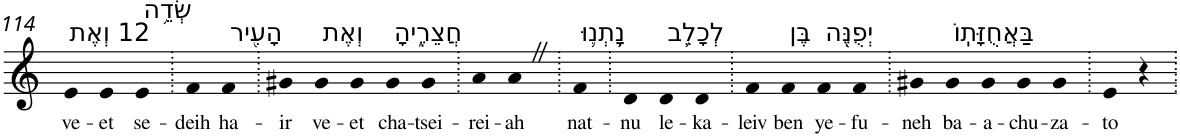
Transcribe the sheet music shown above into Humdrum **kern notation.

**kern	**text
*part1	*part1
*staff1	*staff1
*I"Piano	*
*I'Pno	*
!!LO:PB:g=z
*clefG2	*
*k[]	*
=114	=114
!LO:TX:a:t=12 וְאֶת	!
!	!LO:LY:b
4e	ve-
!	!LO:LY:b
4e	-et
!LO:TX:a:t=שְׂדֵ֥ה	!
!	!LO:LY:b
4e	se-
=115.	=115.
!	!LO:LY:b
4f	-deih
!LO:TX:a:t=הָעִ֖יר	!
!	!LO:LY:b
4f	ha-
=116.	=116.
!	!LO:LY:b
4g#X	-ir
!LO:TX:a:t=וְאֶת	!
!	!LO:LY:b
4g#	ve-
!	!LO:LY:b
4g#	-et
!LO:TX:a:t=חֲצֵרֶ֑יהָ	!
!	!LO:LY:b
4g#	cha-
!	!LO:LY:b
4g#	-tsei-
=117.	=117.
!	!LO:LY:b
4a	-rei-
!	!LO:LY:b
4aZ	-ah
=118.	=118.
!LO:TX:a:t=נָ֥תְנ֛וּ	!
!	!LO:LY:b
4f	nat-
=119.	=119.
!	!LO:LY:b
4d	-nu
!LO:TX:a:t=לְכָלֵ֥ב	!
!	!LO:LY:b
4d	le-
!	!LO:LY:b
4d	-ka-
=120.	=120.
!	!LO:LY:b
4f	-leiv
!LO:TX:a:t=בֶּן	!
!	!LO:LY:b
4f	ben
!LO:TX:a:t=יְפֻנֶּ֖ה	!
!	!LO:LY:b
4f	ye-
!	!LO:LY:b
4f	-fu-
=121.	=121.
!	!LO:LY:b
4g#X	-neh
!LO:TX:a:t=בַּאֲחֻזָּתֽוֹ	!
!	!LO:LY:b
4g#	ba-
!	!LO:LY:b
4g#	-a-
!	!LO:LY:b
4g#	-chu-
!	!LO:LY:b
4g#	-za-
=122.	=122.
!	!LO:LY:b
4e	-to
4r	.
=.	=.
*-	*-
